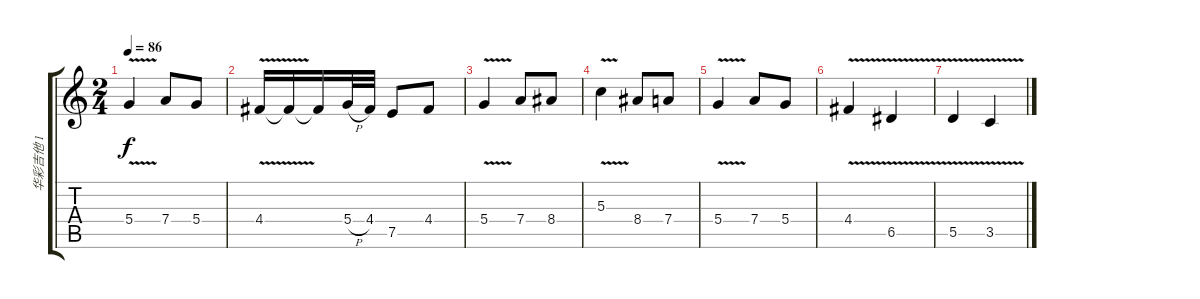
\track ("华彩吉他 1" "华彩吉他 1") {instrument distortionguitar}
\staff {score tabs}
\tuning (E4 B3 G3 D3 A2 E2) {hide}
\ts (2 4)
\tempo 86
\clef g2
\ks c
5.4{v}.4{dy f} 7.4.8 5.4.8 |
4.4{v}.16 4.4{t}.16 4.4{t}.16 5.4{h}.32 4.4.32 7.5.8 4.4.8 |
5.4{v}.4 7.4.8 8.4.8 |
5.3{v}.4 8.4.8 7.4.8 |
5.4{v}.4 7.4.8 5.4.8 |
4.4{v}.4 6.5{v}.4 |
5.5{v}.4 3.5{v}.4
